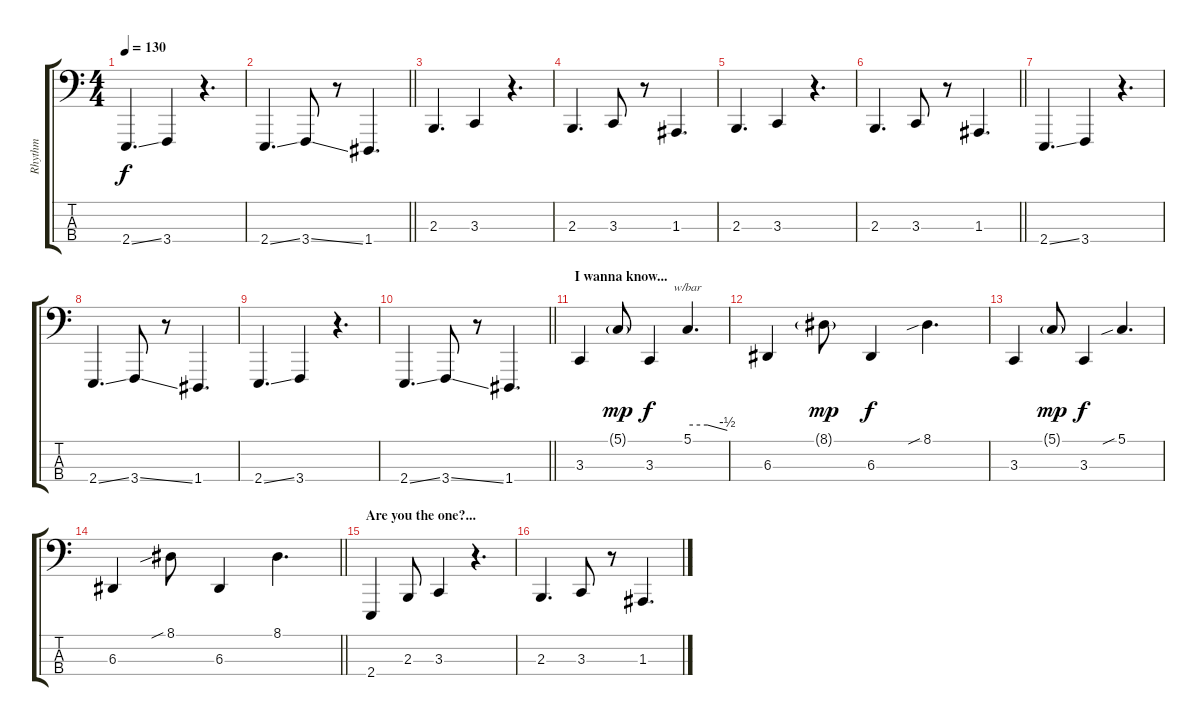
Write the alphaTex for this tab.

\track ("Rhythm" "Rhythm") {instrument lead8bassandlead}
\staff {score tabs}
\tuning (G2 D2 A1 D1) {hide}
\ts (4 4)
\tempo 130
\clef f4
\ks c
2.4{ss}.4{d dy f} 3.4.4 r.4{d} |
\barLineRight lightlight
2.4{ss}.4{d} 3.4{ss}.8 r.8 1.4.4{d} |
2.3.4{d} 3.3.4 r.4{d} |
2.3.4{d} 3.3.8 r.8 1.3.4{d} |
2.3.4{d} 3.3.4 r.4{d} |
\barLineRight lightlight
2.3.4{d} 3.3.8 r.8 1.3.4{d} |
2.4{ss}.4{d} 3.4.4 r.4{d} |
2.4{ss}.4{d} 3.4{ss}.8 r.8 1.4.4{d} |
2.4{ss}.4{d} 3.4.4 r.4{d} |
\barLineRight lightlight
2.4{ss}.4{d} 3.4{ss}.8 r.8 1.4.4{d} |
\section ("" "I wanna know...")
3.3.4 5.1{g}.8{dy mp} 3.3.4{dy f} 5.1.4{d tbe (custom default 0 0 30 0 60 -2)} |
6.3.4 8.1{g}.8{dy mp} 6.3.4{dy f} 8.1{sib}.4{d} |
3.3.4 5.1{g}.8{dy mp} 3.3.4{dy f} 5.1{sib}.4{d} |
\barLineRight lightlight
6.3.4 8.1{sib}.8 6.3.4 8.1.4{d} |
\section ("" "Are you the one?...")
2.4.4 2.3.8 3.3.4 r.4{d} |
2.3.4{d} 3.3.8 r.8 1.3.4{d}
